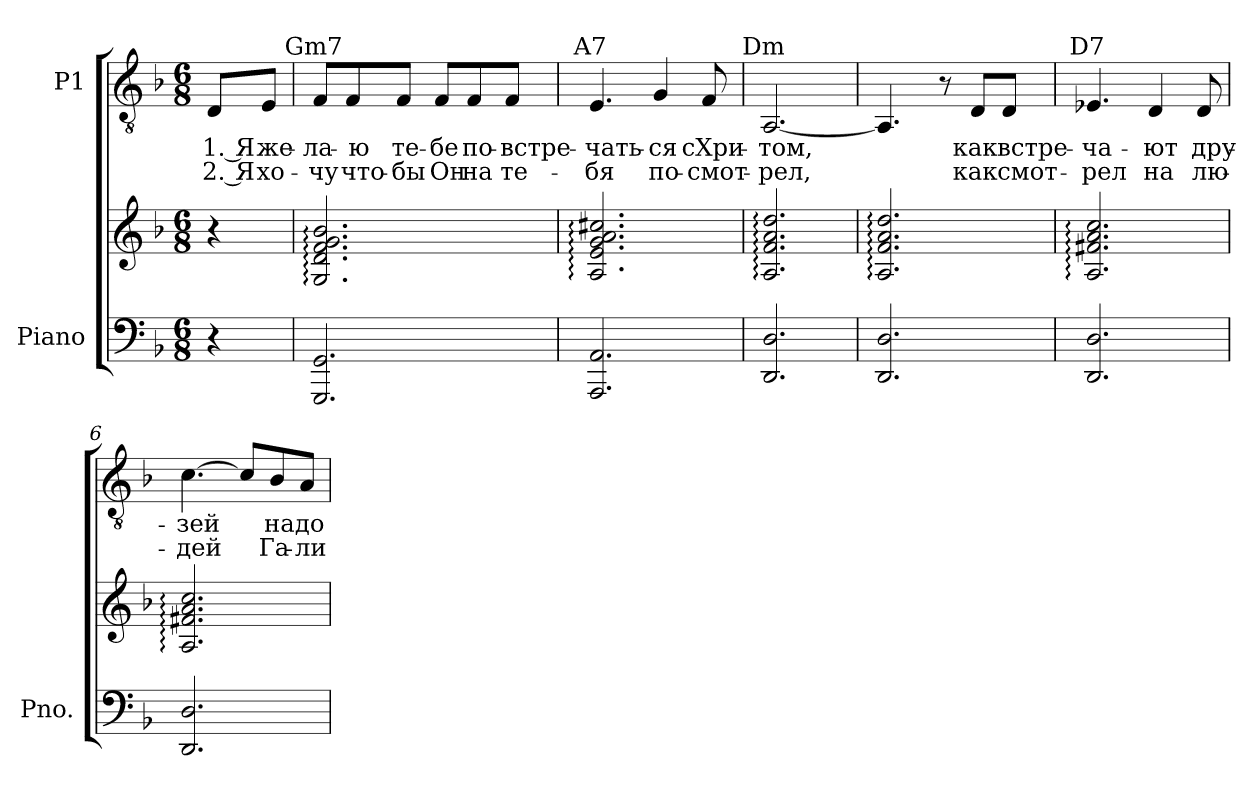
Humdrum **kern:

**kern	**kern	**kern	**text	**text
*part2	*part2	*part1	*part1	*part1
*staff3	*staff2	*staff1	*staff1	*staff1
*I"Piano	*	*I"P1	*	*
*I'Pno.	*	*	*	*
!!LO:PB:g=z
*clefF4	*clefG2	*clefGv2	*	*
*	*	*ITrd7c12	*	*
*k[b-]	*k[b-]	*k[b-]	*	*
*d:	*d:	*d:	*	*
*M6/8	*M6/8	*M6/8	*	*
=	=	=	=	=
!	!	!	!LO:LY:b:color=#000000	!LO:LY:b:color=#000000
4r	4r	8DDi/L	1. Я	2. Я
!	!	!	!LO:LY:b:color=#000000	!LO:LY:b:color=#000000
.	.	8EEi/J	же-	хо-
=1	=1	=1	=1	=1
!	!	!LO:TX:a:cj:t=Gm7	!	!
!	!	!	!LO:LY:b:color=#000000	!LO:LY:b:color=#000000
2.GGGi/ 2.GGi	2.Gi/: 2.di: 2.fi: 2.gi: 2.b-i:	8FFi/L	-ла-	-чу
!	!	!	!LO:LY:b:color=#000000	!LO:LY:b:color=#000000
.	.	8FFi/	-ю	что-
!	!	!	!LO:LY:b:color=#000000	!LO:LY:b:color=#000000
.	.	8FFi/J	те-	-бы
!	!	!	!LO:LY:b:color=#000000	!LO:LY:b:color=#000000
.	.	8FFi/L	-бе	Он
!	!	!	!LO:LY:b:color=#000000	!LO:LY:b:color=#000000
.	.	8FFi/	по-	на
!	!	!	!LO:LY:b:color=#000000	!LO:LY:b:color=#000000
.	.	8FFi/J	-встре-	те-
=2	=2	=2	=2	=2
!	!	!LO:TX:a:cj:t=A7	!	!
!	!	!	!LO:LY:b:color=#000000	!LO:LY:b:color=#000000
2.AAAi/ 2.AAi	2.Ai/: 2.ei: 2.gi: 2.ai: 2.cc#Xi:	4.EEi/	-чать-	-бя
!	!	!	!LO:LY:b:color=#000000	!LO:LY:b:color=#000000
.	.	4GGi/	-ся	по-
!	!	!	!LO:LY:b:color=#000000	!LO:LY:b:color=#000000
.	.	8FFi/	сХри-	-смот-
=3	=3	=3	=3	=3
!	!	!LO:TX:a:cj:t=Dm	!	!
!	!	!	!LO:LY:b:color=#000000	!LO:LY:b:color=#000000
2.DDi/ 2.Di	2.Ai/: 2.fi: 2.ai: 2.ddi:	[<2.AAAi/	-том,	-рел,
=4	=4	=4	=4	=4
2.DDi/ 2.Di	2.Ai/: 2.fi: 2.ai: 2.ddi:	4.AAAi/]	.	.
.	.	8r	.	.
!	!	!	!LO:LY:b:color=#000000	!LO:LY:b:color=#000000
.	.	8DDi/L	как	как
!	!	!	!LO:LY:b:color=#000000	!LO:LY:b:color=#000000
.	.	8DDi/J	встре-	смот-
=5	=5	=5	=5	=5
!	!	!LO:TX:a:cj:t=D7	!	!
!	!	!	!LO:LY:b:color=#000000	!LO:LY:b:color=#000000
2.DDi/ 2.Di	2.Ai/: 2.f#Xi: 2.ai: 2.cci:	4.EE-Xi/	-ча-	-рел
!	!	!	!LO:LY:b:color=#000000	!LO:LY:b:color=#000000
.	.	4DDi/	-ют	на
!	!	!	!LO:LY:b:color=#000000	!LO:LY:b:color=#000000
.	.	8DDi/	дру-	лю-
=6	=6	=6	=6	=6
!	!	!	!LO:LY:b:color=#000000	!LO:LY:b:color=#000000
2.DDi/ 2.Di	2.Ai/: 2.f#Xi: 2.ai: 2.cci:	[>4.Ci\	-зей	-дей
.	.	8Ci/L]	.	.
!	!	!	!LO:LY:b:color=#000000	!LO:LY:b:color=#000000
.	.	8BB-i/	на	Га-
!	!	!	!LO:LY:b:color=#000000	!LO:LY:b:color=#000000
.	.	8AAi/J	до-	-ли-
=	=	=	=	=
*-	*-	*-	*-	*-
